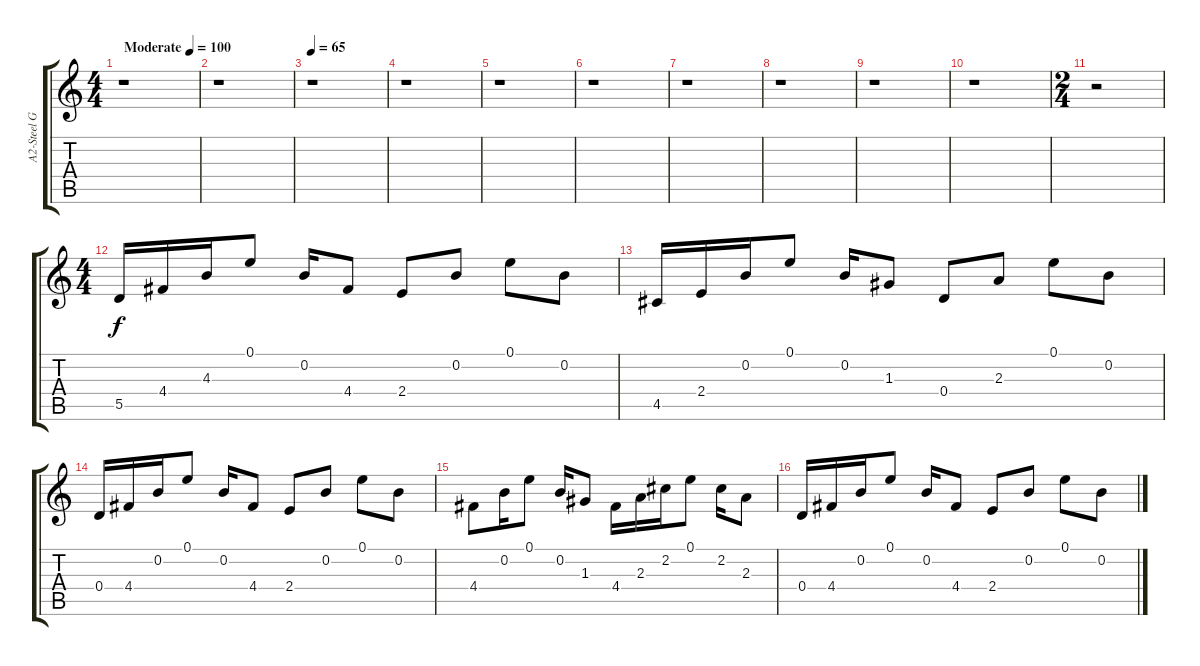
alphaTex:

\track ("A2-Steel Gt.2  " "A2-Steel G") {instrument acousticguitarsteel}
\staff {score tabs}
\tuning (E4 B3 G3 D3 A2 E2) {hide}
\ts (4 4)
\tempo (100 "Moderate")
\tempo 120
\tempo (100 "Moderate")
\clef g2
\ks c
r.1{dy f instrument acousticguitarsteel} |
r.1 |
\tempo 65
r.1 |
r.1 |
r.1 |
r.1 |
r.1 |
r.1 |
r.1 |
r.1 |
\ts (2 4)
r.2 |
\ts (4 4)
5.5.16 4.4.16 4.3.16 0.1.8 0.2.16 4.4.8 2.4.8 0.2.8 0.1.8 0.2.8 |
4.5.16 2.4.16 0.2.16 0.1.8 0.2.16 1.3.8 0.4.8 2.3.8 0.1.8 0.2.8 |
0.4.16 4.4.16 0.2.16 0.1.8 0.2.16 4.4.8 2.4.8 0.2.8 0.1.8 0.2.8 |
4.4.8 0.2.16 0.1.8 0.2.16 1.3.8 4.4.16 2.3.16 2.2.16 0.1.8 2.2.16 2.3.8 |
0.4.16 4.4.16 0.2.16 0.1.8 0.2.16 4.4.8 2.4.8 0.2.8 0.1.8 0.2.8
